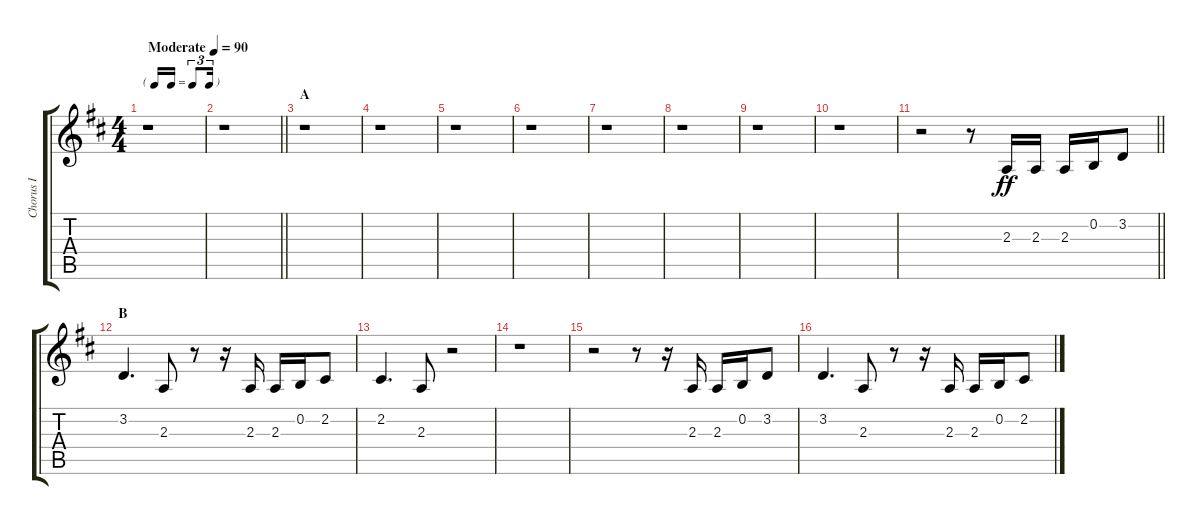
\track ("Chorus I" "Chorus I") {instrument voiceoohs}
\staff {score tabs}
\tuning (E4 B3 G3 D3 A2 E2) {hide}
\ts (4 4)
\tf triplet16th
\tempo (90 "Moderate")
\clef g2
\ks d
r.1{dy ff instrument voiceoohs} |
\barLineRight lightlight
r.1 |
\section ("" "A")
r.1 |
r.1 |
r.1 |
r.1 |
r.1 |
r.1 |
r.1 |
r.1 |
\barLineRight lightlight
r.2 r.8 2.3.16 2.3.16 2.3.16 0.2.16 3.2.8 |
\section ("" "B")
3.2.4{d} 2.3.8 r.8 r.16 2.3.16 2.3.16 0.2.16 2.2.8 |
2.2.4{d} 2.3.8 r.2 |
r.1 |
r.2 r.8 r.16 2.3.16 2.3.16 0.2.16 3.2.8 |
3.2.4{d} 2.3.8 r.8 r.16 2.3.16 2.3.16 0.2.16 2.2.8
